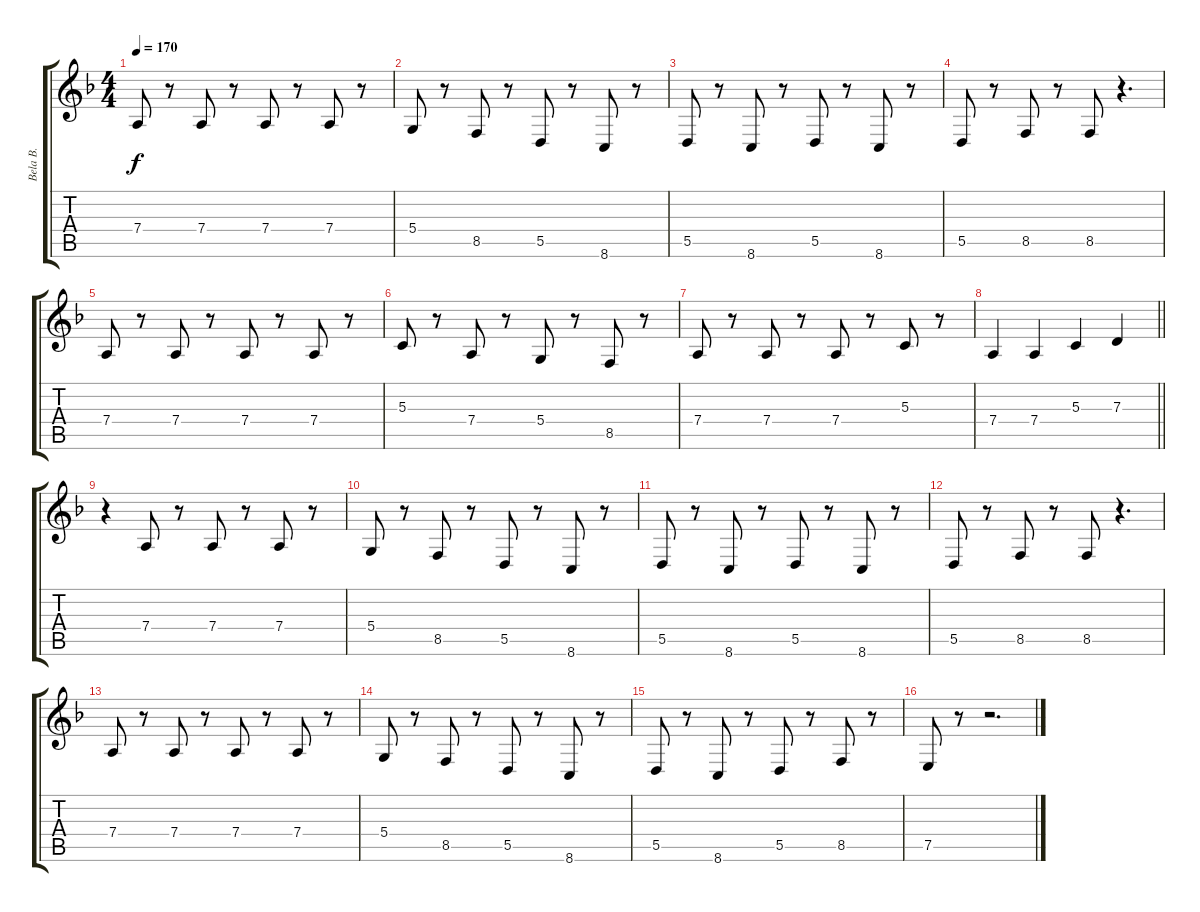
\track ("Bela B." "Bela B.") {instrument oboe}
\staff {score tabs}
\tuning (E4 B3 G3 D3 A2 E2) {hide}
\ts (4 4)
\tempo 170
\clef g2
\ks f
7.4.8{dy f} r.8 7.4.8 r.8 7.4.8 r.8 7.4.8 r.8 |
5.4.8 r.8 8.5.8 r.8 5.5.8 r.8 8.6.8 r.8 |
5.5.8 r.8 8.6.8 r.8 5.5.8 r.8 8.6.8 r.8 |
5.5.8 r.8 8.5.8 r.8 8.5.8 r.4{d} |
7.4.8 r.8 7.4.8 r.8 7.4.8 r.8 7.4.8 r.8 |
5.3.8 r.8 7.4.8 r.8 5.4.8 r.8 8.5.8 r.8 |
7.4.8 r.8 7.4.8 r.8 7.4.8 r.8 5.3.8 r.8 |
\barLineRight lightlight
7.4.4 7.4.4 5.3.4 7.3.4 |
r.4 7.4.8 r.8 7.4.8 r.8 7.4.8 r.8 |
5.4.8 r.8 8.5.8 r.8 5.5.8 r.8 8.6.8 r.8 |
5.5.8 r.8 8.6.8 r.8 5.5.8 r.8 8.6.8 r.8 |
5.5.8 r.8 8.5.8 r.8 8.5.8 r.4{d} |
7.4.8 r.8 7.4.8 r.8 7.4.8 r.8 7.4.8 r.8 |
5.4.8 r.8 8.5.8 r.8 5.5.8 r.8 8.6.8 r.8 |
5.5.8 r.8 8.6.8 r.8 5.5.8 r.8 8.5.8 r.8 |
7.5.8 r.8 r.2{d}
